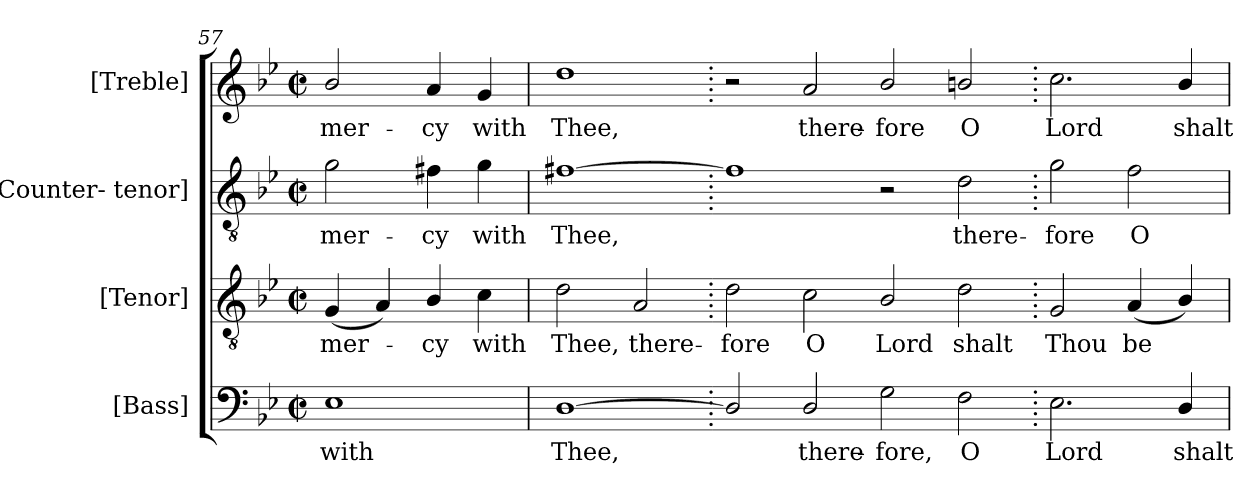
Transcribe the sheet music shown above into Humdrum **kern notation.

**kern	**text	**kern	**text	**kern	**text	**kern	**text
*part4	*part4	*part3	*part3	*part2	*part2	*part1	*part1
*staff4	*staff4	*staff3	*staff3	*staff2	*staff2	*staff1	*staff1
*I"[Bass]	*	*I"[Tenor]	*	*I"[Counter- tenor]	*	*I"[Treble]	*
*I'B.	*	*I'T.	*	*	*	*	*
*clefF4	*	*clefGv2	*	*clefGv2	*	*clefG2	*
*	*	*ITrd7c12	*	*ITrd7c12	*	*	*
*k[b-e-]	*	*k[b-e-]	*	*k[b-e-]	*	*k[b-e-]	*
*B-:	*	*B-:	*	*B-:	*	*B-:	*
*M2/2	*	*M2/2	*	*M2/2	*	*M2/2	*
*met(c|)	*	*met(c|)	*	*met(c|)	*	*met(c|)	*
=57	=57	=57	=57	=57	=57	=57	=57
!	!LO:LY:b:color=#000000	!	!	!	!	!	!
!	!	!	!LO:LY:b:color=#000000	!	!	!	!
!	!	!	!	!	!LO:LY:b:color=#000000	!	!
!	!	!	!	!	!	!	!LO:LY:b:color=#000000
1E-i	with	(4GGi/	mer-	2Gi\	mer-	2b-i/	mer-
.	.	4AAi/)	.	.	.	.	.
!	!	!	!LO:LY:b:color=#000000	!	!	!	!
!	!	!	!	!	!LO:LY:b:color=#000000	!	!
!	!	!	!	!	!	!	!LO:LY:b:color=#000000
.	.	4BB-i/	-cy	4F#Xi\	-cy	4ai/	-cy
!	!	!	!LO:LY:b:color=#000000	!	!	!	!
!	!	!	!	!	!LO:LY:b:color=#000000	!	!
!	!	!	!	!	!	!	!LO:LY:b:color=#000000
.	.	4Ci\	with	4Gi\	with	4gi/	with
=58	=58	=58	=58	=58	=58	=58	=58
!	!LO:LY:b:color=#000000	!	!	!	!	!	!
!	!	!	!LO:LY:b:color=#000000	!	!	!	!
!	!	!	!	!	!LO:LY:b:color=#000000	!	!
!	!	!	!	!	!	!	!LO:LY:b:color=#000000
[1Di	Thee,	2Di\	Thee,	[1F#Xi	Thee,	1ddi	Thee,
!	!	!	!LO:LY:b:color=#000000	!	!	!	!
.	.	2AAi/	there-	.	.	.	.
!!LO:LB:g=z
=59.	=59.	=59.	=59.	=59.	=59.	=59.	=59.
!	!	!	!LO:LY:b:color=#000000	!	!	!	!
2Di/]	.	2Di\	-fore	1F#i]	.	2r	.
!	!LO:LY:b:color=#000000	!	!	!	!	!	!
!	!	!	!LO:LY:b:color=#000000	!	!	!	!
!	!	!	!	!	!	!	!LO:LY:b:color=#000000
2Di/	there-	2Ci\	O	.	.	2ai/	there-
!	!LO:LY:b:color=#000000	!	!	!	!	!	!
!	!	!	!LO:LY:b:color=#000000	!	!	!	!
!	!	!	!	!	!	!	!LO:LY:b:color=#000000
2Gi\	-fore,	2BB-i/	Lord	2r	.	2b-i/	-fore
!	!LO:LY:b:color=#000000	!	!	!	!	!	!
!	!	!	!LO:LY:b:color=#000000	!	!	!	!
!	!	!	!	!	!LO:LY:b:color=#000000	!	!
!	!	!	!	!	!	!	!LO:LY:b:color=#000000
2Fi\	O	2Di\	shalt	2Di\	there-	2bni/	O
=60.	=60.	=60.	=60.	=60.	=60.	=60.	=60.
!	!LO:LY:b:color=#000000	!	!	!	!	!	!
!	!	!	!LO:LY:b:color=#000000	!	!	!	!
!	!	!	!	!	!LO:LY:b:color=#000000	!	!
!	!	!	!	!	!	!	!LO:LY:b:color=#000000
2.E-i\	Lord	2GGi/	Thou	2Gi\	-fore	2.cci\	Lord
!	!	!	!LO:LY:b:color=#000000	!	!	!	!
!	!	!	!	!	!LO:LY:b:color=#000000	!	!
.	.	(4AAi/	be	2Fi\	O	.	.
!	!LO:LY:b:color=#000000	!	!	!	!	!	!
!	!	!	!	!	!	!	!LO:LY:b:color=#000000
4Di/	shalt	4BB-i/)	.	.	.	4b-i/	shalt
=	=	=	=	=	=	=	=
*-	*-	*-	*-	*-	*-	*-	*-
